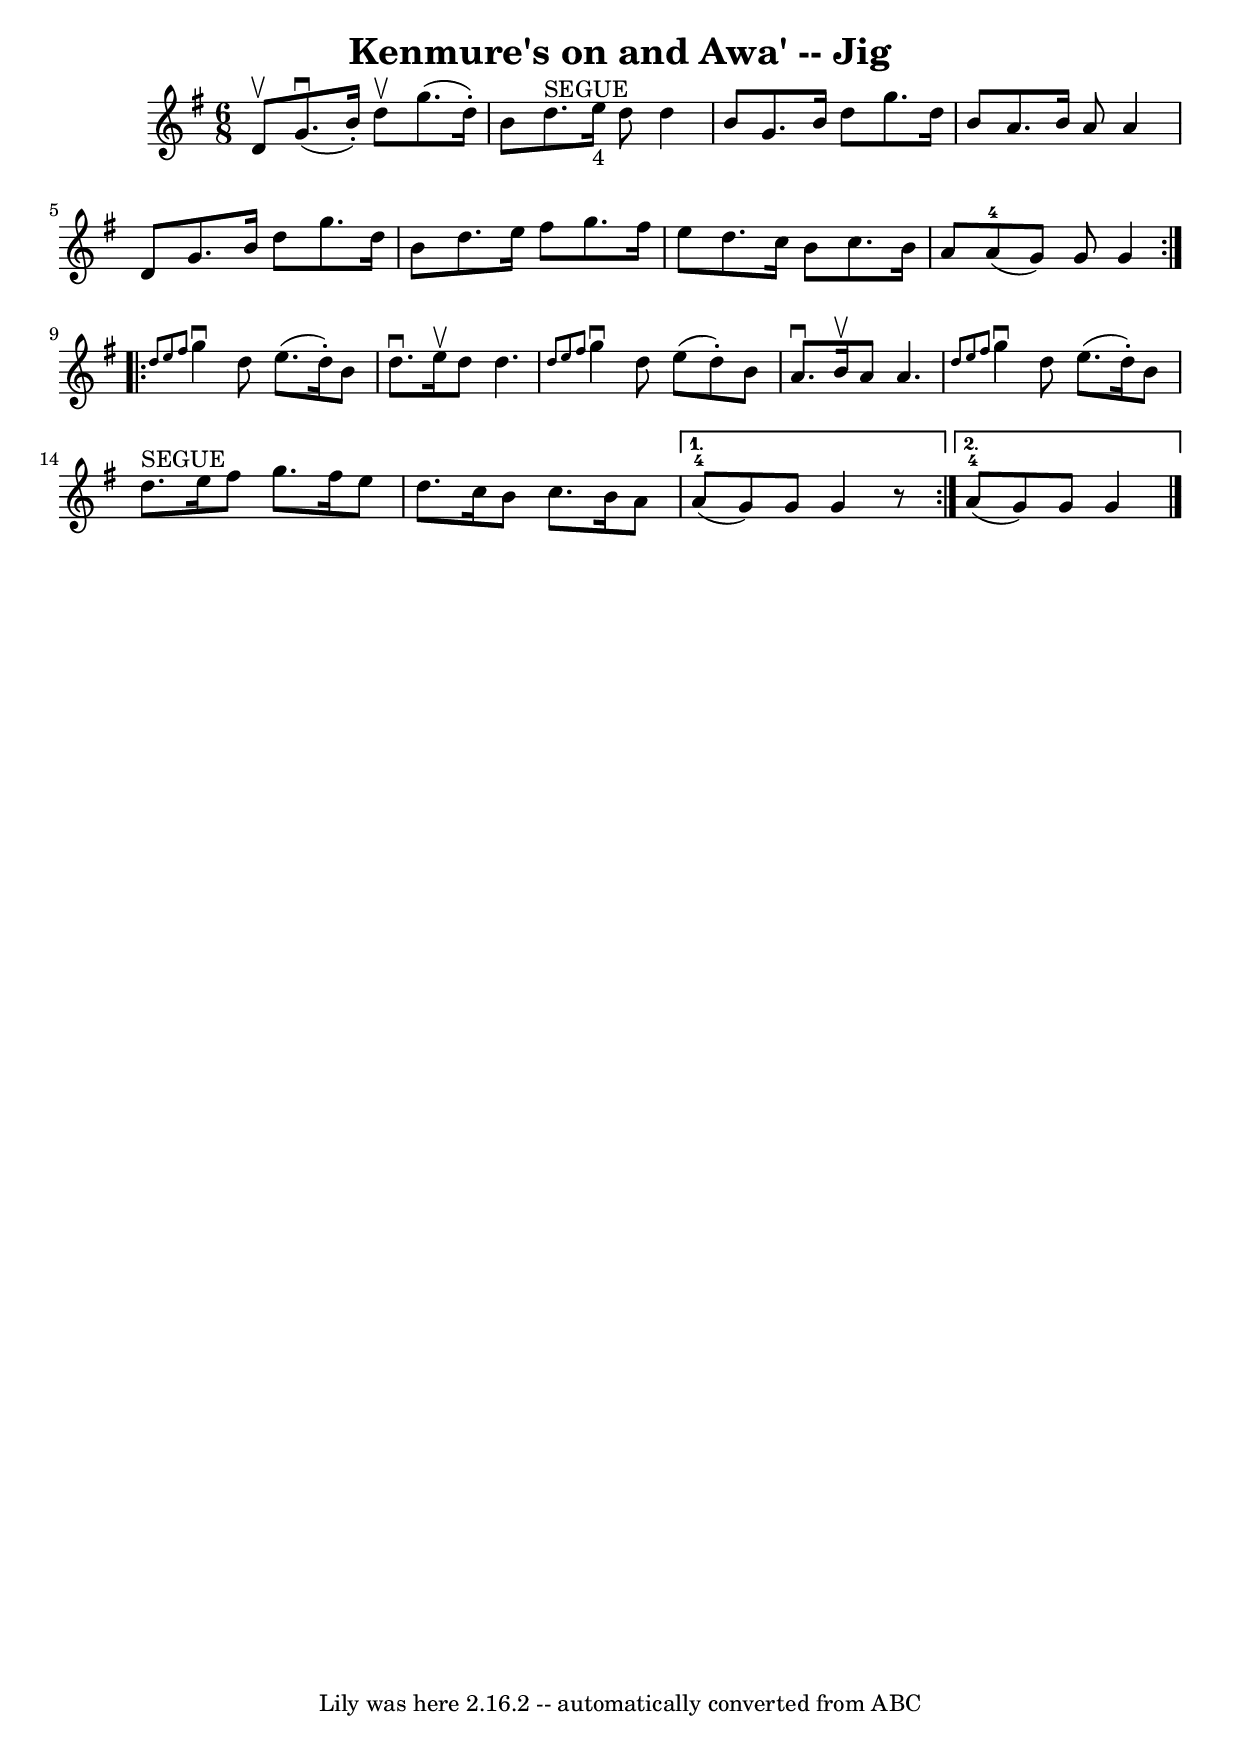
\version "2.7.40"
\include "Mammoth.ily"
\header {
	book = "Ryan's Mammoth Collection"
	crossRefNumber = "1"
	footnotes = ""
	origin = "SCOTCH"
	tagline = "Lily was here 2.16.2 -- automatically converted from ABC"
	title = "Kenmure's on and Awa' -- Jig"
}
voicedefault =  {
\set Score.defaultBarType = "empty"

\repeat volta 2 {
\time 6/8 \key g \major d'8^\upbow |
 g'8.^\downbow(b'16 -.)   
d''8^\upbow g''8. (d''16 -.) b'8  |
 d''8.^"SEGUE" e''16 
_"4" d''8 d''4 b'8  |
 g'8. b'16 d''8 g''8. d''16   
 b'8  |
 a'8. b'16 a'8 a'4 d'8  |
 g'8. b'16   
 d''8 g''8. d''16 b'8  |
 d''8. e''16 fis''8 g''8.    
fis''16 e''8  |
 d''8. c''16 b'8 c''8. b'16 a'8  
|
 a'8-4(g'8) g'8 g'4  } \repeat volta 2 {     \grace {   
 d''8 e''8 fis''8  } g''4^\downbow d''8 e''8. (d''16 -.)   
b'8  |
 d''8.^\downbow e''16^\upbow d''8 d''4.    |
 
\grace { d''8 e''8 fis''8  } g''4^\downbow d''8 e''8 (d''8 
-.) b'8  |
 a'8.^\downbow b'16^\upbow a'8 a'4.    |
 
    \grace { d''8 e''8 fis''8  } g''4^\downbow d''8 e''8. (
d''16 -.) b'8  |
 d''8.^"SEGUE" e''16 fis''8 g''8.    
fis''16 e''8  |
 d''8. c''16 b'8 c''8. b'16 a'8  
} \alternative{{ a'8-4(g'8) g'8 g'4    r8 } { a'8-4(
g'8) g'8 g'4  \bar "|."   }}
}

\score{
    <<

	\context Staff="default"
	{
	    \voicedefault 
	}

    >>
	\layout {
	}
	\midi {}
}
